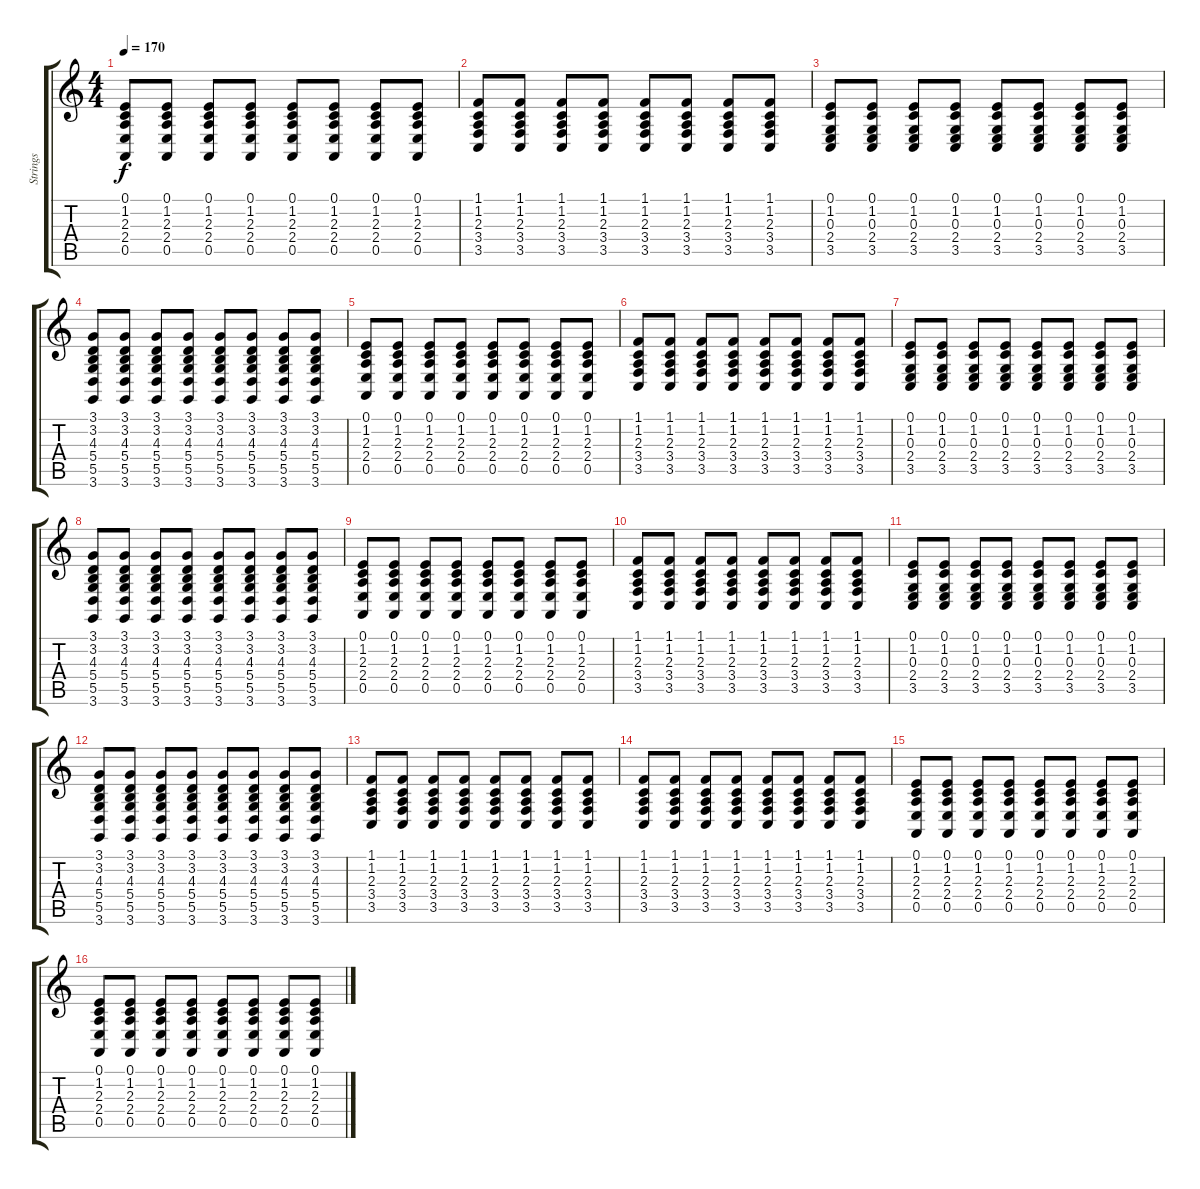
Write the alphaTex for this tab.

\track ("Strings" "Strings") {instrument synthstrings1}
\staff {score tabs}
\tuning (E4 B3 G3 D3 A2 E2) {hide}
\ts (4 4)
\tempo 170
\clef g2
\ks c
(0.1 1.2 2.3 2.4 0.5).8{dy f} (0.1 1.2 2.3 2.4 0.5).8 (0.1 1.2 2.3 2.4 0.5).8 (0.1 1.2 2.3 2.4 0.5).8 (0.1 1.2 2.3 2.4 0.5).8 (0.1 1.2 2.3 2.4 0.5).8 (0.1 1.2 2.3 2.4 0.5).8 (0.1 1.2 2.3 2.4 0.5).8 |
(1.1 1.2 2.3 3.4 3.5).8 (1.1 1.2 2.3 3.4 3.5).8 (1.1 1.2 2.3 3.4 3.5).8 (1.1 1.2 2.3 3.4 3.5).8 (1.1 1.2 2.3 3.4 3.5).8 (1.1 1.2 2.3 3.4 3.5).8 (1.1 1.2 2.3 3.4 3.5).8 (1.1 1.2 2.3 3.4 3.5).8 |
(0.1 1.2 0.3 2.4 3.5).8 (0.1 1.2 0.3 2.4 3.5).8 (0.1 1.2 0.3 2.4 3.5).8 (0.1 1.2 0.3 2.4 3.5).8 (0.1 1.2 0.3 2.4 3.5).8 (0.1 1.2 0.3 2.4 3.5).8 (0.1 1.2 0.3 2.4 3.5).8 (0.1 1.2 0.3 2.4 3.5).8 |
(3.1 3.2 4.3 5.4 5.5 3.6).8 (3.1 3.2 4.3 5.4 5.5 3.6).8 (3.1 3.2 4.3 5.4 5.5 3.6).8 (3.1 3.2 4.3 5.4 5.5 3.6).8 (3.1 3.2 4.3 5.4 5.5 3.6).8 (3.1 3.2 4.3 5.4 5.5 3.6).8 (3.1 3.2 4.3 5.4 5.5 3.6).8 (3.1 3.2 4.3 5.4 5.5 3.6).8 |
(0.1 1.2 2.3 2.4 0.5).8 (0.1 1.2 2.3 2.4 0.5).8 (0.1 1.2 2.3 2.4 0.5).8 (0.1 1.2 2.3 2.4 0.5).8 (0.1 1.2 2.3 2.4 0.5).8 (0.1 1.2 2.3 2.4 0.5).8 (0.1 1.2 2.3 2.4 0.5).8 (0.1 1.2 2.3 2.4 0.5).8 |
(1.1 1.2 2.3 3.4 3.5).8 (1.1 1.2 2.3 3.4 3.5).8 (1.1 1.2 2.3 3.4 3.5).8 (1.1 1.2 2.3 3.4 3.5).8 (1.1 1.2 2.3 3.4 3.5).8 (1.1 1.2 2.3 3.4 3.5).8 (1.1 1.2 2.3 3.4 3.5).8 (1.1 1.2 2.3 3.4 3.5).8 |
(0.1 1.2 0.3 2.4 3.5).8 (0.1 1.2 0.3 2.4 3.5).8 (0.1 1.2 0.3 2.4 3.5).8 (0.1 1.2 0.3 2.4 3.5).8 (0.1 1.2 0.3 2.4 3.5).8 (0.1 1.2 0.3 2.4 3.5).8 (0.1 1.2 0.3 2.4 3.5).8 (0.1 1.2 0.3 2.4 3.5).8 |
(3.1 3.2 4.3 5.4 5.5 3.6).8 (3.1 3.2 4.3 5.4 5.5 3.6).8 (3.1 3.2 4.3 5.4 5.5 3.6).8 (3.1 3.2 4.3 5.4 5.5 3.6).8 (3.1 3.2 4.3 5.4 5.5 3.6).8 (3.1 3.2 4.3 5.4 5.5 3.6).8 (3.1 3.2 4.3 5.4 5.5 3.6).8 (3.1 3.2 4.3 5.4 5.5 3.6).8 |
(0.1 1.2 2.3 2.4 0.5).8 (0.1 1.2 2.3 2.4 0.5).8 (0.1 1.2 2.3 2.4 0.5).8 (0.1 1.2 2.3 2.4 0.5).8 (0.1 1.2 2.3 2.4 0.5).8 (0.1 1.2 2.3 2.4 0.5).8 (0.1 1.2 2.3 2.4 0.5).8 (0.1 1.2 2.3 2.4 0.5).8 |
(1.1 1.2 2.3 3.4 3.5).8 (1.1 1.2 2.3 3.4 3.5).8 (1.1 1.2 2.3 3.4 3.5).8 (1.1 1.2 2.3 3.4 3.5).8 (1.1 1.2 2.3 3.4 3.5).8 (1.1 1.2 2.3 3.4 3.5).8 (1.1 1.2 2.3 3.4 3.5).8 (1.1 1.2 2.3 3.4 3.5).8 |
(0.1 1.2 0.3 2.4 3.5).8 (0.1 1.2 0.3 2.4 3.5).8 (0.1 1.2 0.3 2.4 3.5).8 (0.1 1.2 0.3 2.4 3.5).8 (0.1 1.2 0.3 2.4 3.5).8 (0.1 1.2 0.3 2.4 3.5).8 (0.1 1.2 0.3 2.4 3.5).8 (0.1 1.2 0.3 2.4 3.5).8 |
(3.1 3.2 4.3 5.4 5.5 3.6).8 (3.1 3.2 4.3 5.4 5.5 3.6).8 (3.1 3.2 4.3 5.4 5.5 3.6).8 (3.1 3.2 4.3 5.4 5.5 3.6).8 (3.1 3.2 4.3 5.4 5.5 3.6).8 (3.1 3.2 4.3 5.4 5.5 3.6).8 (3.1 3.2 4.3 5.4 5.5 3.6).8 (3.1 3.2 4.3 5.4 5.5 3.6).8 |
(1.1 1.2 2.3 3.4 3.5).8 (1.1 1.2 2.3 3.4 3.5).8 (1.1 1.2 2.3 3.4 3.5).8 (1.1 1.2 2.3 3.4 3.5).8 (1.1 1.2 2.3 3.4 3.5).8 (1.1 1.2 2.3 3.4 3.5).8 (1.1 1.2 2.3 3.4 3.5).8 (1.1 1.2 2.3 3.4 3.5).8 |
(1.1 1.2 2.3 3.4 3.5).8 (1.1 1.2 2.3 3.4 3.5).8 (1.1 1.2 2.3 3.4 3.5).8 (1.1 1.2 2.3 3.4 3.5).8 (1.1 1.2 2.3 3.4 3.5).8 (1.1 1.2 2.3 3.4 3.5).8 (1.1 1.2 2.3 3.4 3.5).8 (1.1 1.2 2.3 3.4 3.5).8 |
(0.1 1.2 2.3 2.4 0.5).8 (0.1 1.2 2.3 2.4 0.5).8 (0.1 1.2 2.3 2.4 0.5).8 (0.1 1.2 2.3 2.4 0.5).8 (0.1 1.2 2.3 2.4 0.5).8 (0.1 1.2 2.3 2.4 0.5).8 (0.1 1.2 2.3 2.4 0.5).8 (0.1 1.2 2.3 2.4 0.5).8 |
(0.1 1.2 2.3 2.4 0.5).8 (0.1 1.2 2.3 2.4 0.5).8 (0.1 1.2 2.3 2.4 0.5).8 (0.1 1.2 2.3 2.4 0.5).8 (0.1 1.2 2.3 2.4 0.5).8 (0.1 1.2 2.3 2.4 0.5).8 (0.1 1.2 2.3 2.4 0.5).8 (0.1 1.2 2.3 2.4 0.5).8
